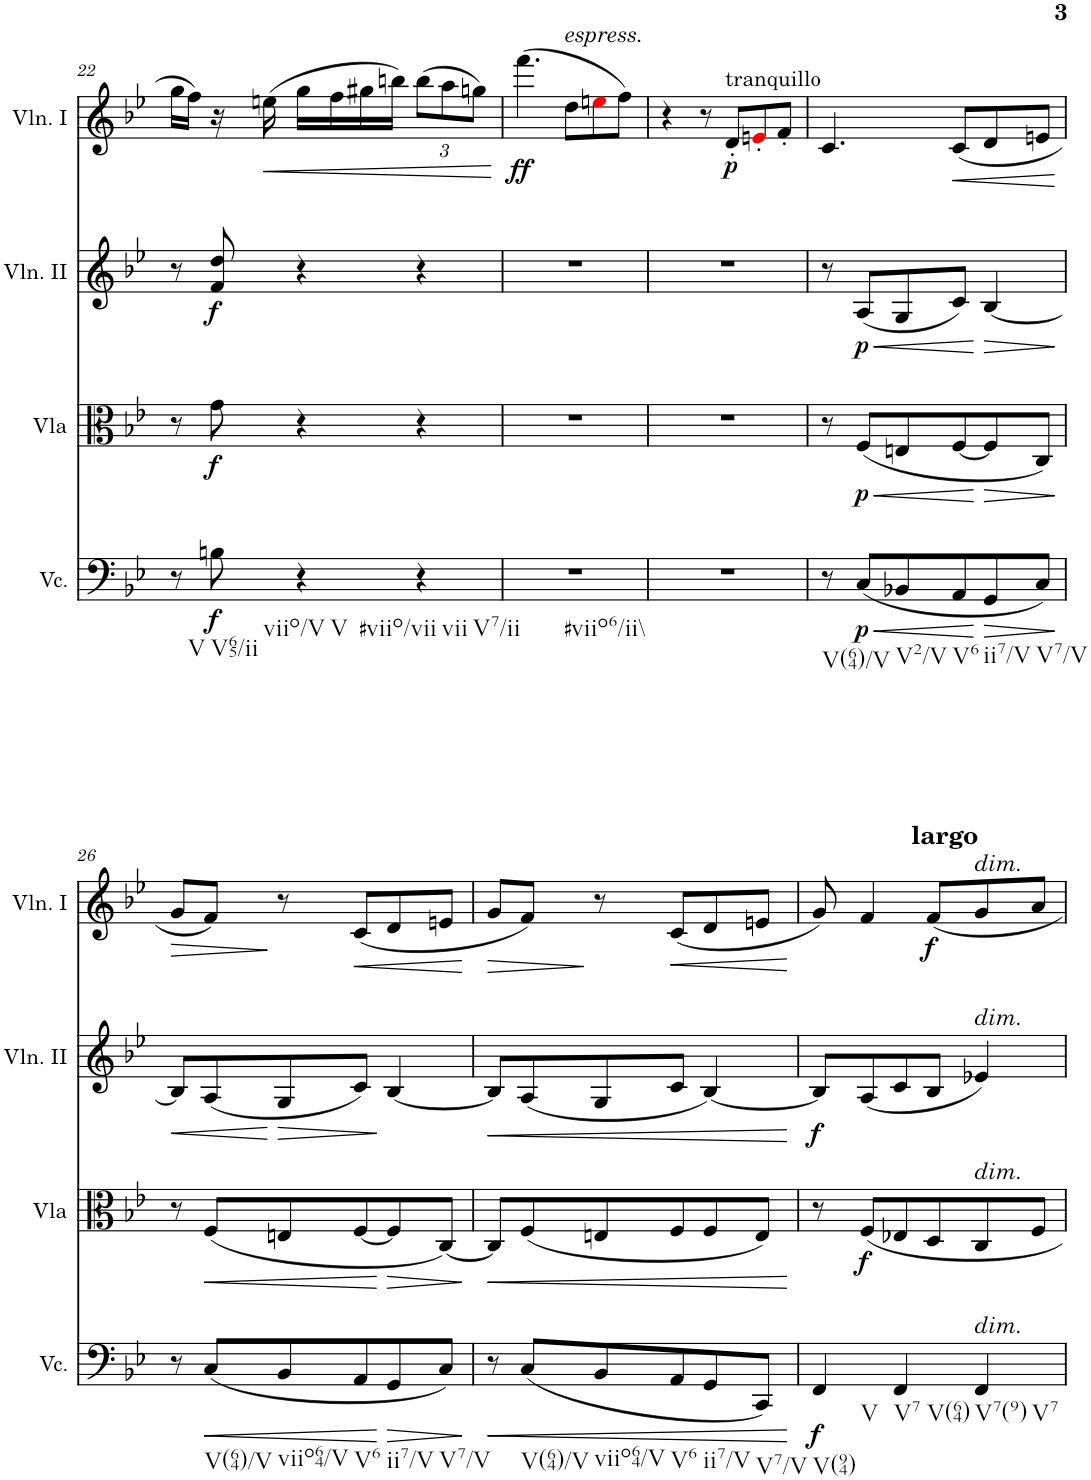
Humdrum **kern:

**kern	**dynam	**kern	**dynam	**kern	**dynam	**kern	**dynam
*part4	*part4	*part3	*part3	*part2	*part2	*part1	*part1
*staff4	*staff4	*staff3	*staff3	*staff2	*staff2	*staff1	*staff1
*I"Violoncello	*	*I"Viola	*	*I"Violino II	*	*I"Violino I	*
*I'Vc.	*	*I'Vla	*	*I'Vln. II	*	*I'Vln. I	*
!!LO:PB:g=z
*clefF4	*	*clefC3	*	*clefG2	*	*clefG2	*
*k[b-e-]	*	*k[b-e-]	*	*k[b-e-]	*	*k[b-e-]	*
*M3/4	*	*M3/4	*	*M3/4	*	*M3/4	*
=22	=22	=22	=22	=22	=22	=22	=22
!LO:TX:b:t=V	!	!	!	!	!	!	!
8r	.	8r	.	8r	.	16gg\LL	.
.	.	.	.	.	.	16ff\JJ	.
!LO:TX:b:t=V65/ii	!	!	!	!	!	!	!
!LO:TX:b:t=viio/V	!	!	!	!	!	!	!
!	!LO:DY:b	!	!LO:DY:b	!	!LO:DY:b	!	!
8Bn\	f	8g\	f	8f/ 8dd/	f	16r	.
!	!	!	!	!	!	!	!LO:HP:b
.	.	.	.	.	.	(>16een\	<
!LO:TX:b:t=V	!	!	!	!	!	!	!
!LO:TX:b:t=#viio/vii	!	!	!	!	!	!	!
4r	.	4r	.	4r	.	16gg\LL	.
.	.	.	.	.	.	16ff\	.
.	.	.	.	.	.	16gg#X\	.
.	.	.	.	.	.	16bbn\JJ)	.
*	*	*	*	*	*	*Xbrackettup	*
!LO:TX:b:t=vii	!	!	!	!	!	!	!
!LO:TX:b:t=V7/ii	!	!	!	!	!	!	!
4r	.	4r	.	4r	.	(>12bb\L	.
.	.	.	.	.	.	12aa\	.
.	.	.	.	.	.	12ggn\J)	.
.	.	.	.	.	.	.	[
=23	=23	=23	=23	=23	=23	=23	=23
!LO:TX:b:t=#viio6/ii\\	!	!	!	!	!	!	!
!	!	!	!	!	!	!	!LO:DY:b
2.r	.	2.r	.	2.r	.	(>4.fff\	ff
!	!	!	!	!	!	!LO:TX:a:i:t=espress.	!
.	.	.	.	.	.	8dd\L	.
.	.	.	.	.	.	8eeni\	.
.	.	.	.	.	.	8ff\J)	.
=24	=24	=24	=24	=24	=24	=24	=24
2.r	.	2.r	.	2.r	.	4r	.
.	.	.	.	.	.	8r	.
!	!	!	!	!	!	!LO:TX:a:t=tranquillo	!
!	!	!	!	!	!	!	!LO:DY:b
.	.	.	.	.	.	8d'/L	p
.	.	.	.	.	.	8en'i/	.
.	.	.	.	.	.	8f'/J	.
=25	=25	=25	=25	=25	=25	=25	=25
!LO:TX:b:t=V(64)/V	!	!	!	!	!	!	!
8r	.	8r	.	8r	.	4.c/	.
!	!LO:HP:b	!	!LO:HP:b	!	!LO:HP:b	!	!
!	!LO:DY:n=1:b	!	!LO:DY:n=1:b	!	!LO:DY:n=1:b	!	!
(<8C/L	< p	(<8F/L	< p	(<8A/L	< p	.	.
!LO:TX:b:t=V2/V	!	!	!	!	!	!	!
8BB-X/	.	8En/	.	8G/	.	.	.
!LO:TX:b:t=V6	!	!	!	!	!	!	!
!	!	!	!	!	!	!	!LO:HP:b
8AA/	.	[8F/	.	8c/J)	.	(<8c/L	<
!LO:TX:b:t=ii7/V	!	!	!	!	!	!	!
!	!LO:HP:n=1:b	!	!LO:HP:n=1:b	!	!LO:HP:n=1:b	!	!
8GG/	[ >	8F/]	[ >	[4B-/	[ >	8d/	.
!LO:TX:b:t=V7/V	!	!	!	!	!	!	!
8C/J)	.	8C/J)	.	.	.	8en/J	.
.	]	.	]	.	]	.	[
!!LO:LB:g=z
=26	=26	=26	=26	=26	=26	=26	=26
!	!	!	!	!	!LO:HP:b	!	!LO:HP:b
8r	.	8r	.	8B-/L]	<	8g/L	>
!LO:TX:b:t=V(64)/V	!	!	!	!	!	!	!
!	!LO:HP:b	!	!LO:HP:b	!	!	!	!
(<8C/L	<	(<8F/L	<	(<8A/	.	8f/J)	.
!LO:TX:b:t=viio64/V	!	!	!	!	!	!	!
!	!	!	!	!	!LO:HP:n=1:b	!	!
8BB-/	.	8En/	.	8G/	[ >	8r	]
!LO:TX:b:t=V6	!	!	!	!	!	!	!
!	!	!	!	!	!	!	!LO:HP:b
8AA/	.	[8F/	.	8c/J)	.	(<8c/L	<
!LO:TX:b:t=ii7/V	!	!	!	!	!	!	!
!	!LO:HP:n=1:b	!	!LO:HP:n=1:b	!	!	!	!
8GG/	[ >	8F/]	[ >	[4B-/	]	8d/	.
!LO:TX:b:t=V7/V	!	!	!	!	!	!	!
8C/J)	.	[8C/J)	.	.	.	8en/J	.
.	]	.	]	.	.	.	[
=27	=27	=27	=27	=27	=27	=27	=27
!	!LO:HP:b	!	!LO:HP:b	!	!LO:HP:b	!	!LO:HP:b
8r	<	8C/L]	<	8B-/L]	<	8g/L	>
!LO:TX:b:t=V(64)/V	!	!	!	!	!	!	!
(<8C/L	.	(<8F/	.	(<8A/	.	8f/J)	.
!LO:TX:b:t=viio64/V	!	!	!	!	!	!	!
8BB-/	.	8En/	.	8G/	.	8r	]
!LO:TX:b:t=V6	!	!	!	!	!	!	!
!	!	!	!	!	!	!	!LO:HP:b
8AA/	.	8F/	.	8c/J	.	(<8c/L	<
!LO:TX:b:t=ii7/V	!	!	!	!	!	!	!
8GG/	.	8F/	.	[4B-/)	.	8d/	.
!LO:TX:b:t=V7/V	!	!	!	!	!	!	!
8CC/J)	.	8E/J)	.	.	.	8en/J	.
.	[	.	[	.	[	.	[
=28	=28	=28	=28	=28	=28	=28	=28
!LO:TX:b:t=V(94)	!	!	!	!	!	!	!
!LO:TX:b:t=V	!	!	!	!	!	!	!
!	!LO:DY:b	!	!	!	!LO:DY:b	!	!
4FF/	f	8r	.	8B-/L]	f	8g/)	.
!	!	!	!LO:DY:b	!	!	!	!
.	.	8F/L	f	(<8A/	.	4f/	.
!LO:TX:b:t=V7	!	!	!	!	!	!	!
!LO:TX:b:t=V(64)	!	!	!	!	!	!	!
4FF/	.	8E-X/	.	8c/	.	.	.
!	!	!	!	!	!	!LO:TX:a:B:t=largo	!
!	!	!	!	!	!	!	!LO:DY:b
.	.	8D/	.	8B-/J	.	8f/L	f
!	!	!	!	!	!	!LO:TX:a:i:t=dim.	!
!	!	!	!	!LO:TX:a:i:t=dim.	!	!	!
!	!	!LO:TX:a:i:t=dim.	!	!	!	!	!
!LO:TX:a:i:t=dim.	!	!	!	!	!	!	!
!LO:TX:b:t=V7(9)	!	!	!	!	!	!	!
!LO:TX:b:t=V7	!	!	!	!	!	!	!
4FF/	.	8C/	.	4e-X/)	.	8g/	.
.	.	8F/J	.	.	.	8a/J	.
=	=	=	=	=	=	=	=
*-	*-	*-	*-	*-	*-	*-	*-
